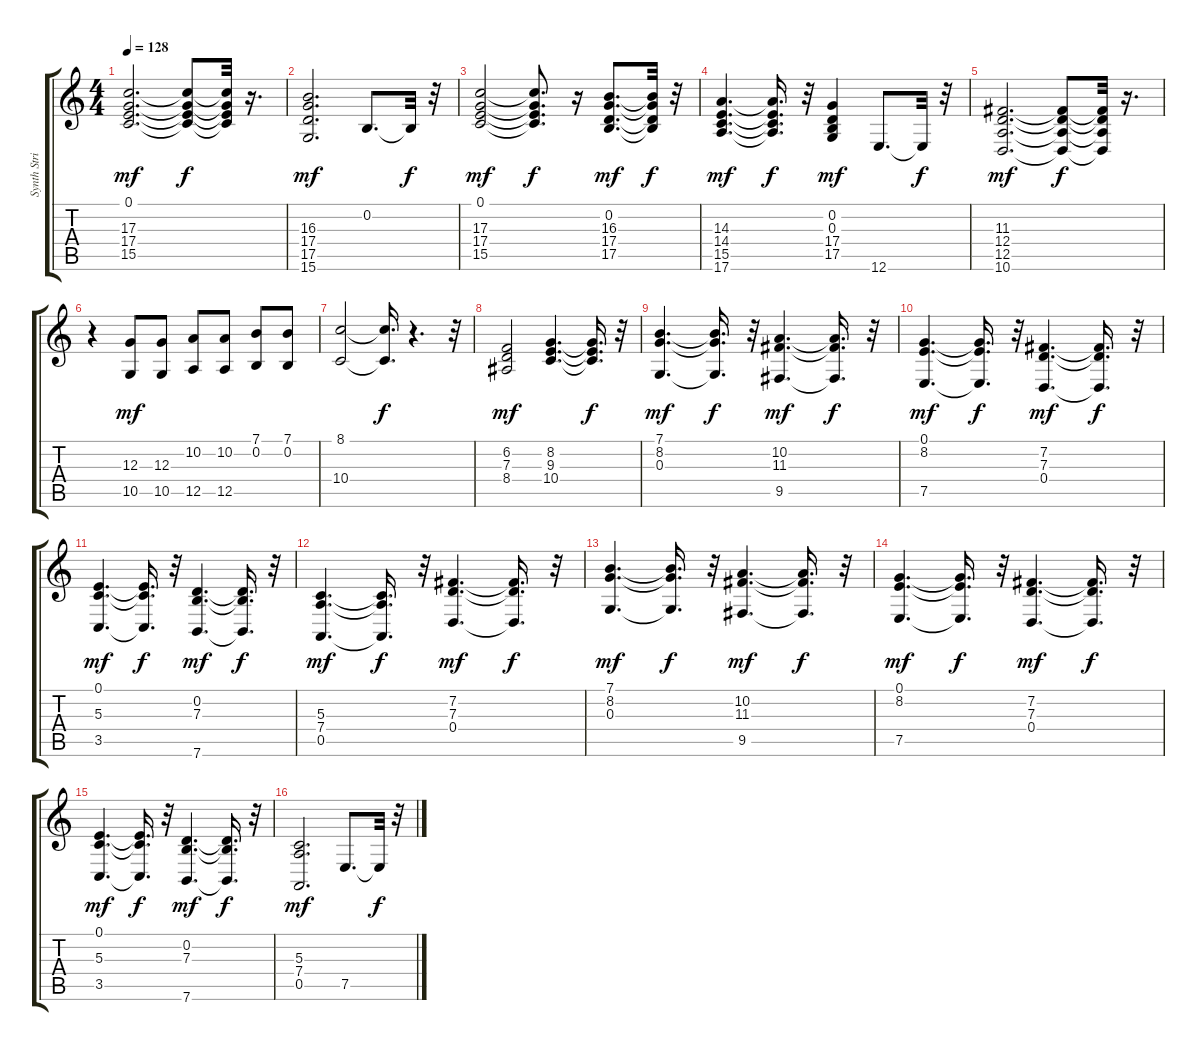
\track ("Synth Strings 1" "Synth Stri") {instrument synthstrings1}
\staff {score tabs}
\tuning (E4 B3 G3 D3 A2 E2) {hide}
\ts (4 4)
\tempo 128
\clef g2
\ks c
(0.1 17.3 17.4 15.5).2{d dy mf} (0.1{t} 17.3{t} 17.4{t} 15.5{t}).8{dy f} (0.1{t} 17.3{t} 17.4{t} 15.5{t}).32 r.16{d} |
(16.3 17.4 17.5 15.6).2{d dy mf} 0.2.8{d} 0.2{t}.32{dy f} r.32 |
(0.1 17.3 17.4 15.5).2{dy mf} (0.1{t} 17.3{t} 17.4{t} 15.5{t}).8{d dy f} r.16 (0.2 16.3 17.4 17.5).8{d dy mf} (0.2{t} 16.3{t} 17.4{t} 17.5{t}).32{dy f} r.32 |
(14.3 14.4 15.5 17.6).4{d dy mf} (14.3{t} 14.4{t} 15.5{t} 17.6{t}).16{d dy f} r.32 (0.2 0.3 17.4 17.5).4{dy mf} 12.6.8{d} 12.6{t}.32{dy f} r.32 |
(11.3 12.4 12.5 10.6).2{d dy mf} (11.3{t} 12.4{t} 12.5{t} 10.6{t}).8{dy f} (11.3{t} 12.4{t} 12.5{t} 10.6{t}).32 r.16{d} |
r.4 (12.3 10.5).8{dy mf} (12.3 10.5).8 (10.2 12.5).8 (10.2 12.5).8 (7.1 0.2).8 (7.1 0.2).8 |
(8.1 10.4).2 (8.1{t} 10.4{t}).16{d dy f} r.4{d} r.32 |
(6.2 7.3 8.4).2{dy mf} (8.2 9.3 10.4).4{d} (8.2{t} 9.3{t} 10.4{t}).16{d dy f} r.32 |
(7.1 8.2 0.3).4{d dy mf} (7.1{t} 8.2{t} 0.3{t}).16{d dy f} r.32 (10.2 11.3 9.5).4{d dy mf} (10.2{t} 11.3{t} 9.5{t}).16{d dy f} r.32 |
(0.1 8.2 7.5).4{d dy mf} (0.1{t} 8.2{t} 7.5{t}).16{d dy f} r.32 (7.2 7.3 0.4).4{d dy mf} (7.2{t} 7.3{t} 0.4{t}).16{d dy f} r.32 |
(0.1 5.3 3.5).4{d dy mf} (0.1{t} 5.3{t} 3.5{t}).16{d dy f} r.32 (0.2 7.3 7.6).4{d dy mf} (0.2{t} 7.3{t} 7.6{t}).16{d dy f} r.32 |
(5.3 7.4 0.5).4{d dy mf} (5.3{t} 7.4{t} 0.5{t}).16{d dy f} r.32 (7.2 7.3 0.4).4{d dy mf} (7.2{t} 7.3{t} 0.4{t}).16{d dy f} r.32 |
(7.1 8.2 0.3).4{d dy mf} (7.1{t} 8.2{t} 0.3{t}).16{d dy f} r.32 (10.2 11.3 9.5).4{d dy mf} (10.2{t} 11.3{t} 9.5{t}).16{d dy f} r.32 |
(0.1 8.2 7.5).4{d dy mf} (0.1{t} 8.2{t} 7.5{t}).16{d dy f} r.32 (7.2 7.3 0.4).4{d dy mf} (7.2{t} 7.3{t} 0.4{t}).16{d dy f} r.32 |
(0.1 5.3 3.5).4{d dy mf} (0.1{t} 5.3{t} 3.5{t}).16{d dy f} r.32 (0.2 7.3 7.6).4{d dy mf} (0.2{t} 7.3{t} 7.6{t}).16{d dy f} r.32 |
(5.3 7.4 0.5).2{d dy mf} 7.5.8{d} 7.5{t}.32{dy f} r.32
